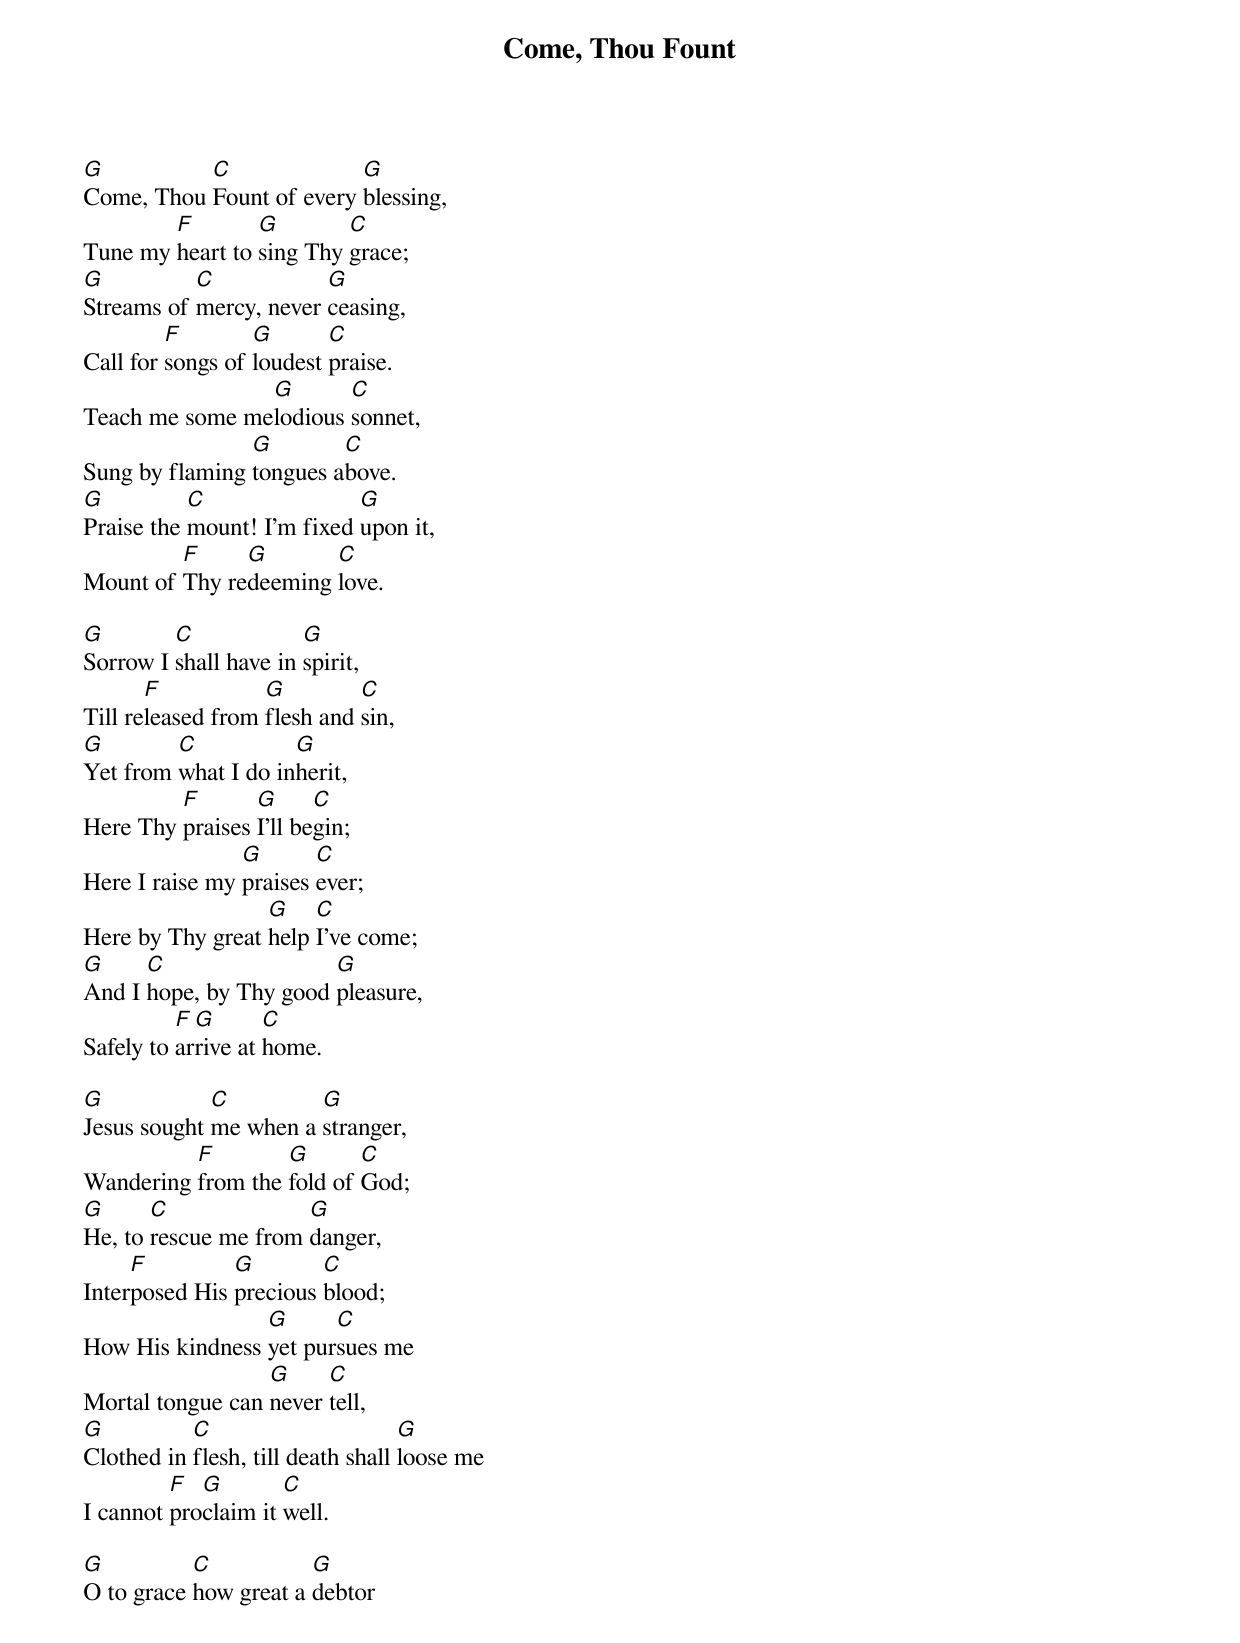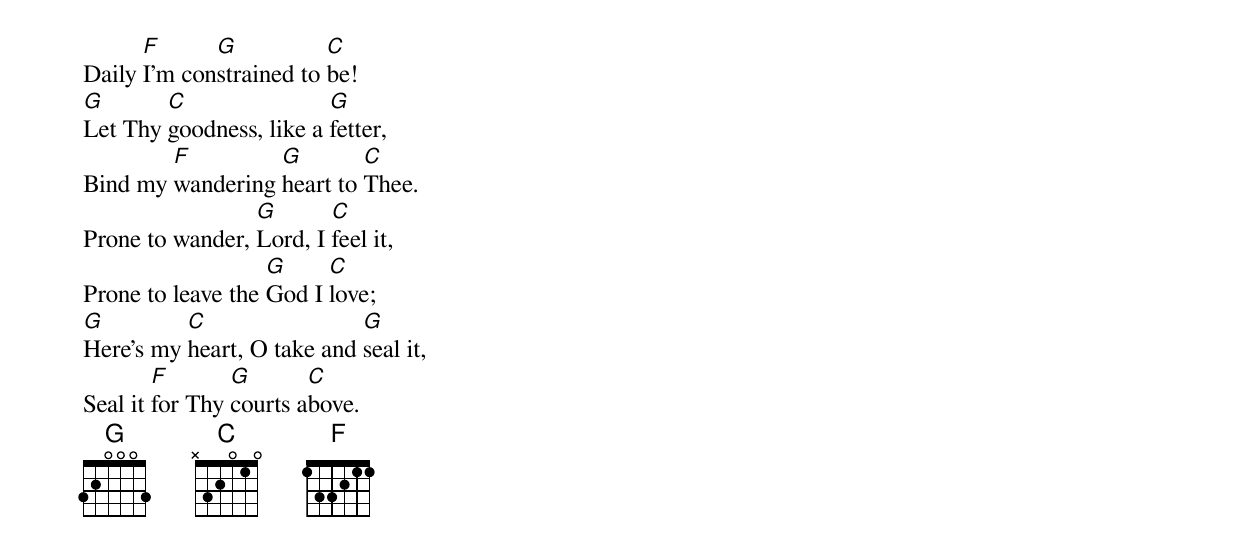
{Title: Come, Thou Fount}

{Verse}
[G]Come, Thou [C]Fount of every [G]blessing,
Tune my [F]heart to [G]sing Thy [C]grace;
[G]Streams of [C]mercy, never [G]ceasing,
Call for [F]songs of [G]loudest [C]praise.
Teach me some me[G]lodious [C]sonnet,
Sung by flaming [G]tongues a[C]bove.
[G]Praise the [C]mount! I’m fixed [G]upon it,
Mount of [F]Thy re[G]deeming [C]love.

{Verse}
[G]Sorrow I [C]shall have in [G]spirit,
Till re[F]leased from [G]flesh and [C]sin,
[G]Yet from [C]what I do in[G]herit,
Here Thy [F]praises [G]I’ll be[C]gin;
Here I raise my [G]praises [C]ever;
Here by Thy great [G]help [C]I’ve come;
[G]And I [C]hope, by Thy good [G]pleasure,
Safely to [F]ar[G]rive at [C]home.

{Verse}
[G]Jesus sought [C]me when a [G]stranger,
Wandering [F]from the [G]fold of [C]God;
[G]He, to [C]rescue me from [G]danger,
Inter[F]posed His [G]precious [C]blood;
How His kindness [G]yet pur[C]sues me
Mortal tongue can [G]never [C]tell,
[G]Clothed in [C]flesh, till death shall [G]loose me
I cannot [F]pro[G]claim it [C]well.

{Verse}
[G]O to grace [C]how great a [G]debtor
Daily [F]I’m con[G]strained to [C]be!
[G]Let Thy [C]goodness, like a [G]fetter,
Bind my [F]wandering [G]heart to [C]Thee.
Prone to wander, [G]Lord, I [C]feel it,
Prone to leave the [G]God I [C]love;
[G]Here’s my [C]heart, O take and [G]seal it,
Seal it [F]for Thy [G]courts a[C]bove.
